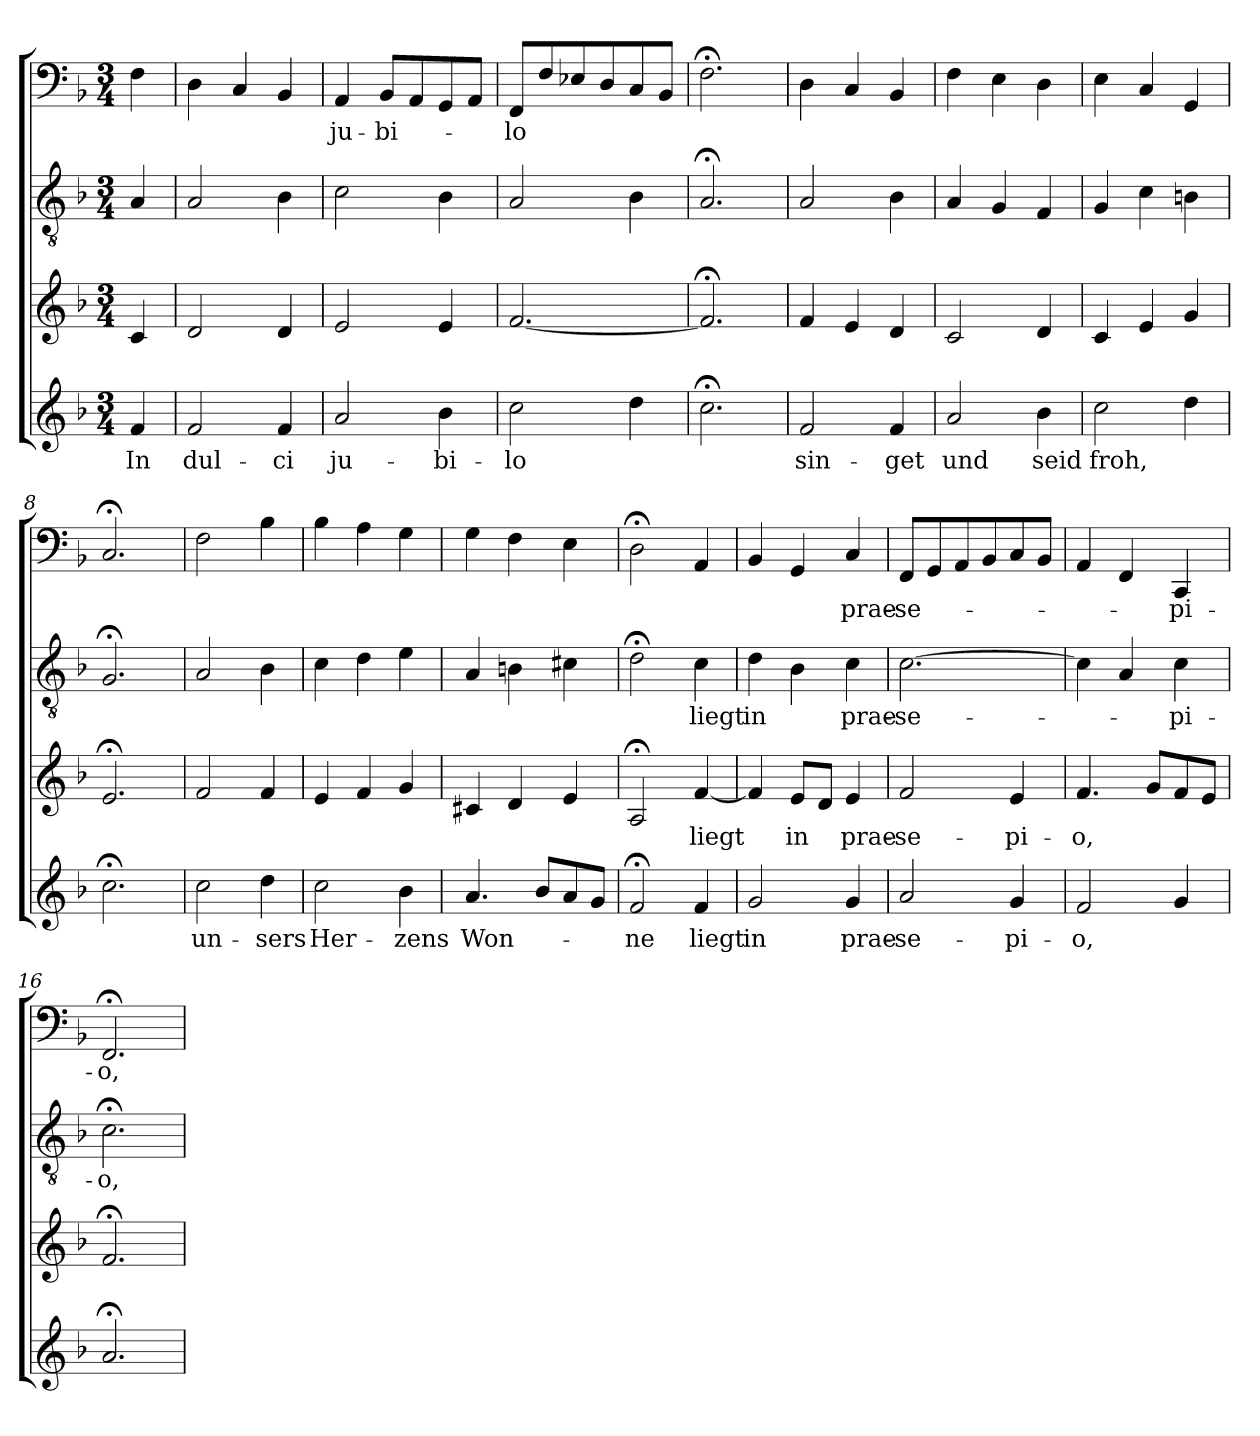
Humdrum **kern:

**kern	**text	**kern	**text	**kern	**text	**kern	**text
*part4	*part4	*part3	*part3	*part2	*part2	*part1	*part1
*staff4	*staff4	*staff3	*staff3	*staff2	*staff2	*staff1	*staff1
*clefG2	*	*clefG2	*	*clefGv2	*	*clefF4	*
*k[b-]	*	*k[b-]	*	*k[b-]	*	*k[b-]	*
*F:	*	*F:	*	*F:	*	*F:	*
*M3/4	*	*M3/4	*	*M3/4	*	*M3/4	*
=	=	=	=	=	=	=	=
4f	In	4c	.	4A	.	4F	.
=1	=1	=1	=1	=1	=1	=1	=1
2f	dul-	2d	.	2A	.	4D	.
.	.	.	.	.	.	4C	.
4f	-ci	4d	.	4B-	.	4BB-	.
=2	=2	=2	=2	=2	=2	=2	=2
2a	ju-	2e	.	2c	.	4AA	ju-
.	.	.	.	.	.	8BB-L	-bi-
.	.	.	.	.	.	8AA	.
4b-	-bi-	4e	.	4B-	.	8GG	.
.	.	.	.	.	.	8AAJ	.
=3	=3	=3	=3	=3	=3	=3	=3
2cc	-lo	[2.f	.	2A	.	8FFL	-lo
.	.	.	.	.	.	8F	.
.	.	.	.	.	.	8E-X	.
.	.	.	.	.	.	8D	.
4dd	.	.	.	4B-	.	8C	.
.	.	.	.	.	.	8BB-J	.
=4	=4	=4	=4	=4	=4	=4	=4
2.cc;<	.	2.f;<]	.	2.A;<	.	2.F;<	.
=5	=5	=5	=5	=5	=5	=5	=5
2f	sin-	4f	.	2A	.	4D	.
.	.	4e	.	.	.	4C	.
4f	-get	4d	.	4B-	.	4BB-	.
=6	=6	=6	=6	=6	=6	=6	=6
2a	und	2c	.	4A	.	4F	.
.	.	.	.	4G	.	4E	.
4b-	seid	4d	.	4F	.	4D	.
=7	=7	=7	=7	=7	=7	=7	=7
2cc	froh,	4c	.	4G	.	4E	.
.	.	4e	.	4c	.	4C	.
4dd	.	4g	.	4Bn	.	4GG	.
=8	=8	=8	=8	=8	=8	=8	=8
2.cc;<	.	2.e;<	.	2.G;<	.	2.C;<	.
=9	=9	=9	=9	=9	=9	=9	=9
2cc	un-	2f	.	2A	.	2F	.
4dd	-sers	4f	.	4B-	.	4B-	.
=10	=10	=10	=10	=10	=10	=10	=10
2cc	Her-	4e	.	4c	.	4B-	.
.	.	4f	.	4d	.	4A	.
4b-	-zens	4g	.	4e	.	4G	.
=11	=11	=11	=11	=11	=11	=11	=11
4.a	Won-	4c#X	.	4A	.	4G	.
.	.	4d	.	4Bn	.	4F	.
8b-L	.	.	.	.	.	.	.
8a	.	4e	.	4c#X	.	4E	.
8gJ	.	.	.	.	.	.	.
=12	=12	=12	=12	=12	=12	=12	=12
2f;<	-ne	2A;<	.	2d;<	.	2D;<	.
4f	liegt	[4f	liegt	4c	liegt	4AA	.
=13	=13	=13	=13	=13	=13	=13	=13
2g	in	4f]	.	4d	in	4BB-	.
.	.	8eL	in	4B-	.	4GG	.
.	.	8dJ	.	.	.	.	.
4g	prae-	4e	prae-	4c	prae-	4C	prae-
=14	=14	=14	=14	=14	=14	=14	=14
2a	-se-	2f	-se-	[2.c	-se-	8FFL	-se-
.	.	.	.	.	.	8GG	.
.	.	.	.	.	.	8AA	.
.	.	.	.	.	.	8BB-	.
4g	-pi-	4e	-pi-	.	.	8C	.
.	.	.	.	.	.	8BB-J	.
=15	=15	=15	=15	=15	=15	=15	=15
2f	-o,	4.f	-o,	4c]	.	4AA	.
.	.	.	.	4A	.	4FF	.
.	.	8gL	.	.	.	.	.
4g	.	8f	.	4c	-pi-	4CC	-pi-
.	.	8eJ	.	.	.	.	.
=16	=16	=16	=16	=16	=16	=16	=16
2.a;<	.	2.f;<	.	2.c;<	-o,	2.FF;<	-o,
=	=	=	=	=	=	=	=
*-	*-	*-	*-	*-	*-	*-	*-
